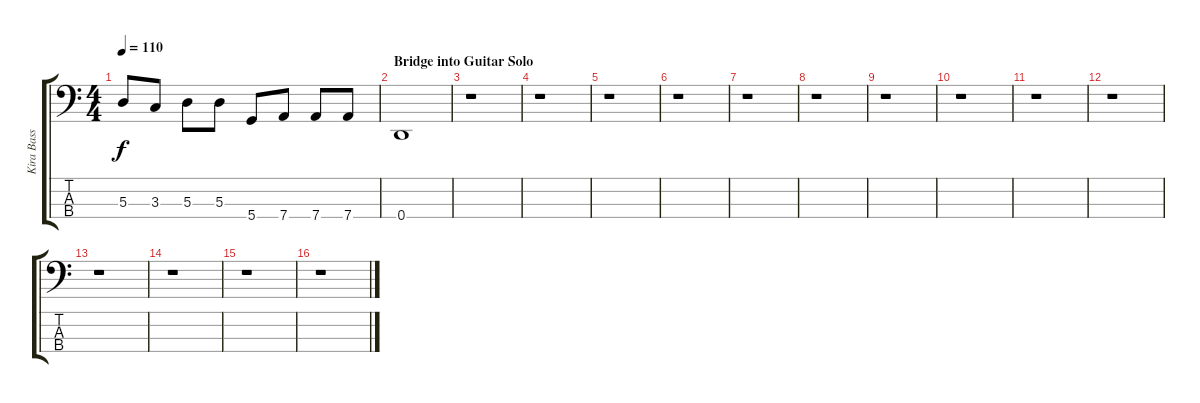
\track ("Kira Bass" "Kira Bass") {instrument electricbassfinger}
\staff {score tabs}
\tuning (G2 D2 A1 D1) {hide}
\ts (4 4)
\tempo 110
\clef f4
\ks c
5.3.8{dy f} 3.3.8 5.3.8 5.3.8 5.4.8 7.4.8 7.4.8 7.4.8 |
\section ("" "Bridge into Guitar Solo")
0.4.1 |
r.1 |
r.1 |
r.1 |
r.1 |
r.1 |
r.1 |
r.1 |
r.1 |
r.1 |
r.1 |
r.1 |
r.1 |
r.1 |
r.1
